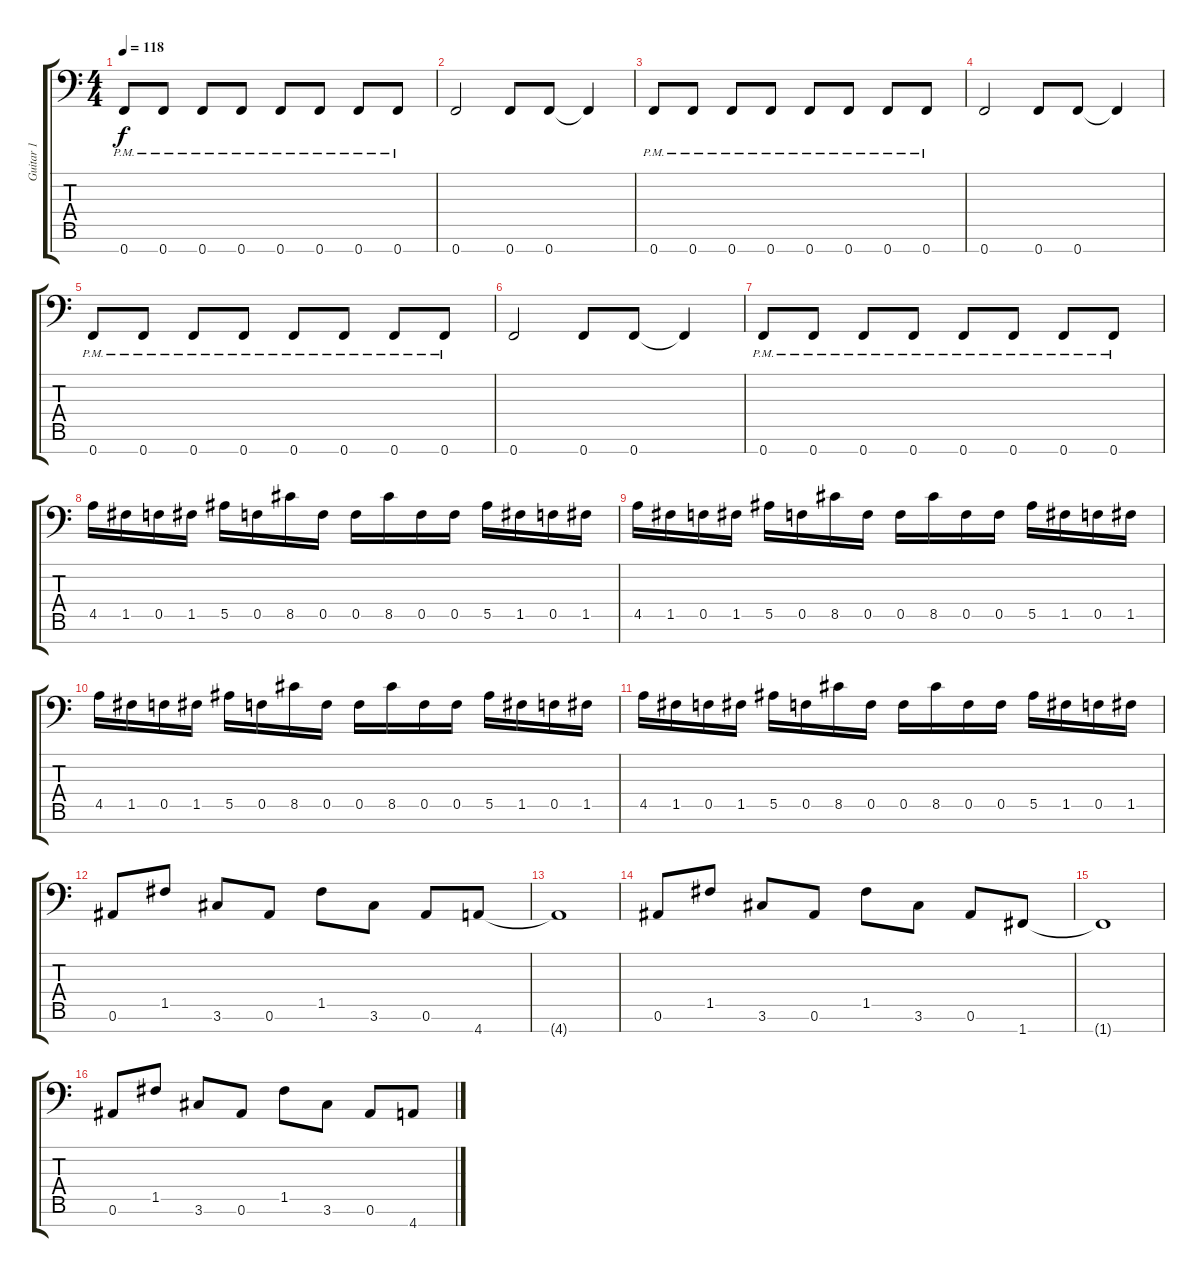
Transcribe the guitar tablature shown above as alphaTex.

\track ("Guitar 1" "Guitar 1") {instrument distortionguitar}
\staff {score tabs}
\tuning (C4 G3 D3 Bb2 F2 Bb1 F1) {hide}
\ts (4 4)
\tempo 118
\clef f4
\ks c
0.7{pm}.8{dy f} 0.7{pm}.8 0.7{pm}.8 0.7{pm}.8 0.7{pm}.8 0.7{pm}.8 0.7{pm}.8 0.7{pm}.8 |
0.7.2 0.7.8 0.7.8 0.7{t}.4 |
0.7{pm}.8 0.7{pm}.8 0.7{pm}.8 0.7{pm}.8 0.7{pm}.8 0.7{pm}.8 0.7{pm}.8 0.7{pm}.8 |
0.7.2 0.7.8 0.7.8 0.7{t}.4 |
0.7{pm}.8 0.7{pm}.8 0.7{pm}.8 0.7{pm}.8 0.7{pm}.8 0.7{pm}.8 0.7{pm}.8 0.7{pm}.8 |
0.7.2 0.7.8 0.7.8 0.7{t}.4 |
0.7{pm}.8 0.7{pm}.8 0.7{pm}.8 0.7{pm}.8 0.7{pm}.8 0.7{pm}.8 0.7{pm}.8 0.7{pm}.8 |
4.5.16 1.5.16 0.5.16 1.5.16 5.5.16 0.5.16 8.5.16 0.5.16 0.5.16 8.5.16 0.5.16 0.5.16 5.5.16 1.5.16 0.5.16 1.5.16 |
4.5.16 1.5.16 0.5.16 1.5.16 5.5.16 0.5.16 8.5.16 0.5.16 0.5.16 8.5.16 0.5.16 0.5.16 5.5.16 1.5.16 0.5.16 1.5.16 |
4.5.16 1.5.16 0.5.16 1.5.16 5.5.16 0.5.16 8.5.16 0.5.16 0.5.16 8.5.16 0.5.16 0.5.16 5.5.16 1.5.16 0.5.16 1.5.16 |
4.5.16 1.5.16 0.5.16 1.5.16 5.5.16 0.5.16 8.5.16 0.5.16 0.5.16 8.5.16 0.5.16 0.5.16 5.5.16 1.5.16 0.5.16 1.5.16 |
0.6.8 1.5.8 3.6.8 0.6.8 1.5.8 3.6.8 0.6.8 4.7.8 |
4.7{t}.1 |
0.6.8 1.5.8 3.6.8 0.6.8 1.5.8 3.6.8 0.6.8 1.7.8 |
1.7{t}.1 |
0.6.8 1.5.8 3.6.8 0.6.8 1.5.8 3.6.8 0.6.8 4.7.8
